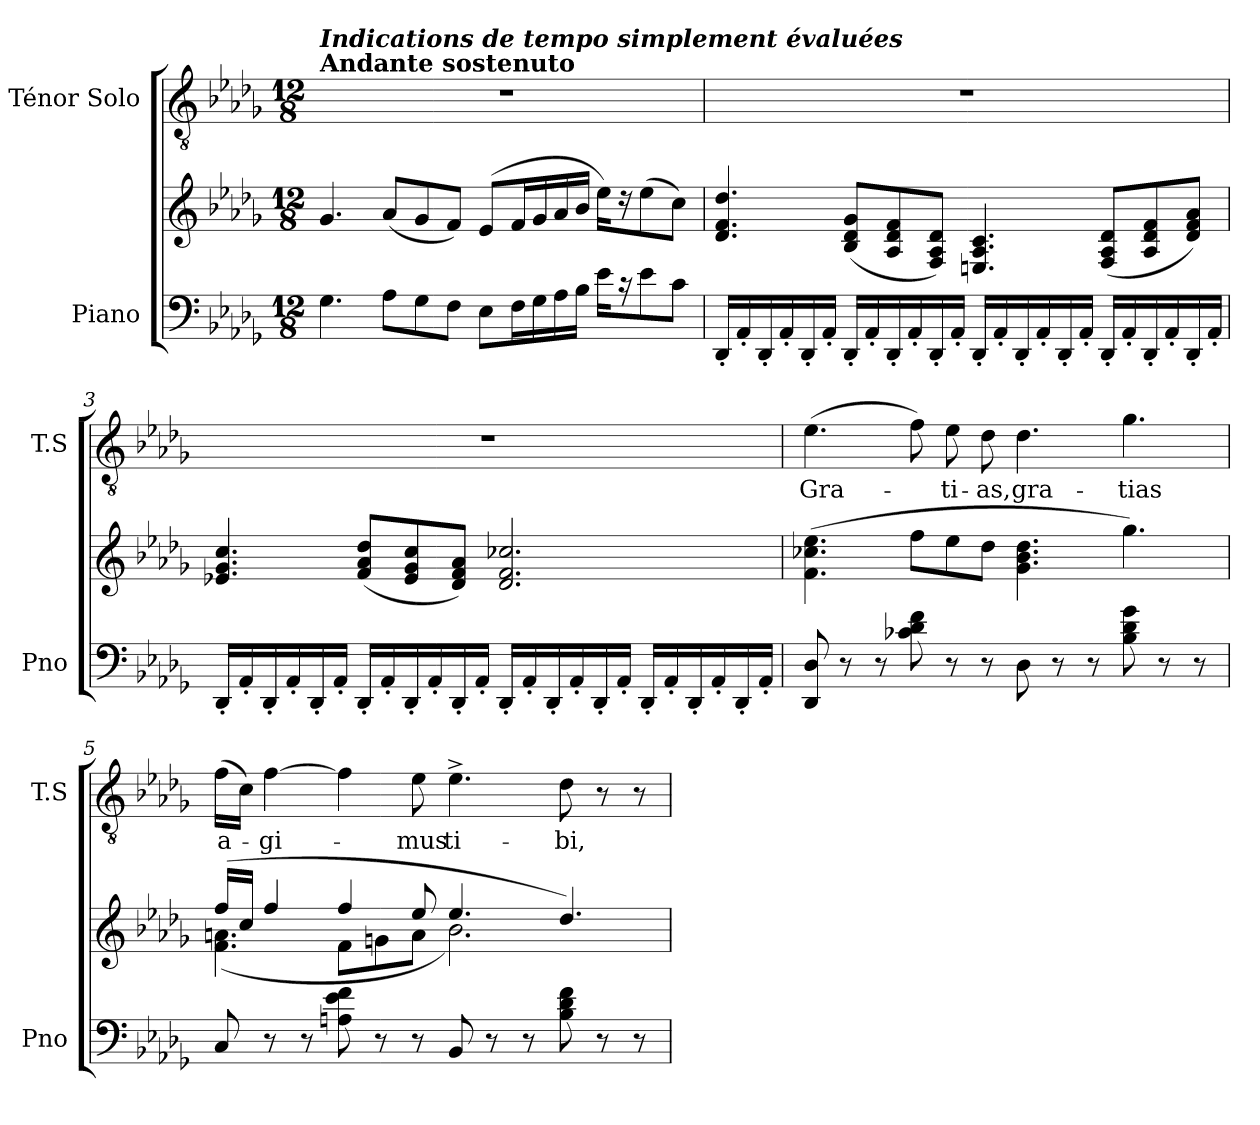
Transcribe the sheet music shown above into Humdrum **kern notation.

**kern	**kern	**kern	**text
*part2	*part2	*part1	*part1
*staff3	*staff2	*staff1	*staff1
*I"Piano	*	*I"Ténor Solo	*
*I'Pno	*	*I'T.S	*
*clefF4	*clefG2	*clefGv2	*
*k[b-e-a-d-g-]	*k[b-e-a-d-g-]	*k[b-e-a-d-g-]	*
*M12/8	*M12/8	*M12/8	*
=1	=1	=1	=1
!	!	!LO:TX:a:B:t=Andante sostenuto	!
!	!	!LO:TX:a:Bi:t=Indications de tempo simplement évaluées	!
4.G-\	4.g-/	1.r	.
8A-\L	(<8a-/L	.	.
8G-\	8g-/	.	.
8F\J	8f/J)	.	.
8E-\L	(>8e-/L	.	.
16F\L	16f/L	.	.
16G-\	16g-/	.	.
16A-\	16a-/	.	.
16B-\JJ	16b-/JJ	.	.
16e-\KL	16ee-\KL)	.	.
16r	16r	.	.
8e-\	(>8ee-\	.	.
8c\J	8cc\J)	.	.
=2	=2	=2	=2
16DD-'/LL	4.d-/ 4.f/ 4.dd-/	1.r	.
16AA-'/	.	.	.
16DD-'/	.	.	.
16AA-'/	.	.	.
16DD-'/	.	.	.
16AA-'/JJ	.	.	.
16DD-'/LL	(<8B-/ 8d-/ 8g-/L	.	.
16AA-'/	.	.	.
16DD-'/	8A-/ 8d-/ 8f/	.	.
16AA-'/	.	.	.
16DD-'/	8F/ 8A-/ 8d-/J)	.	.
16AA-'/JJ	.	.	.
16DD-'/LL	4.En/ 4.A-/ 4.c/	.	.
16AA-'/	.	.	.
16DD-'/	.	.	.
16AA-'/	.	.	.
16DD-'/	.	.	.
16AA-'/JJ	.	.	.
16DD-'/LL	(<8F/ 8A-/ 8d-/L	.	.
16AA-'/	.	.	.
16DD-'/	8A-/ 8d-/ 8f/	.	.
16AA-'/	.	.	.
16DD-'/	8d-/ 8f/ 8a-/J)	.	.
16AA-'/JJ	.	.	.
!!LO:LB:g=z
=3	=3	=3	=3
16DD-'/LL	4.e-X/ 4.g-/ 4.cc/	1.r	.
16AA-'/	.	.	.
16DD-'/	.	.	.
16AA-'/	.	.	.
16DD-'/	.	.	.
16AA-'/JJ	.	.	.
16DD-'/LL	(<8f/ 8a-/ 8dd-/L	.	.
16AA-'/	.	.	.
16DD-'/	8e-/ 8g-/ 8cc/	.	.
16AA-'/	.	.	.
16DD-'/	8d-/ 8f/ 8a-/J)	.	.
16AA-'/JJ	.	.	.
16DD-'/LL	2.d-/ 2.f/ 2.cc-X/	.	.
16AA-'/	.	.	.
16DD-'/	.	.	.
16AA-'/	.	.	.
16DD-'/	.	.	.
16AA-'/JJ	.	.	.
16DD-'/LL	.	.	.
16AA-'/	.	.	.
16DD-'/	.	.	.
16AA-'/	.	.	.
16DD-'/	.	.	.
16AA-'/JJ	.	.	.
=4	=4	=4	=4
!	!	!	!LO:LY:b
8DD-/ 8D-/	(>4.f\ 4.cc-X\ 4.ee-\	(>4.e-\	Gra-
8r	.	.	.
8r	.	.	.
8c-X\ 8d-\ 8f\	8ff\L	8f\)	.
!	!	!	!LO:LY:b
8r	8ee-\	8e-\	-ti-
!	!	!	!LO:LY:b
8r	8dd-\J	8d-\	-as,
!	!	!	!LO:LY:b
8D-\	4.g-\ 4.b-\ 4.dd-\	4.d-\	gra-
8r	.	.	.
8r	.	.	.
!	!	!	!LO:LY:b
8B-\ 8d-\ 8g-\	4.gg-\)	4.g-\	-tias
8r	.	.	.
8r	.	.	.
!!LO:LB:g=z
=5	=5	=5	=5
*	*^	*	*
!	!	!	!	!LO:LY:b
8C/	(>16ff/LL	(<4.f\ 4.an\	(>16f\LL	a-
.	16cc/JJ	.	16c\JJ)	.
!	!	!	!	!LO:LY:b
8r	4ff/	.	[4f\	-gi-
8r	.	.	.	.
8An\ 8e-\ 8f\	4ff/	8f\L	4f\]	.
8r	.	8gn\	.	.
!	!	!	!	!LO:LY:b
8r	8ee-/	8a\J	8e-\	-mus
!	!	!	!	!LO:LY:b
8BB-/	4.ee-/	2.b-\)	4.e-^\	ti-
8r	.	.	.	.
8r	.	.	.	.
!	!	!	!	!LO:LY:b
8B-\ 8d-\ 8f\	4.dd-/)	.	8d-\	-bi,
8r	.	.	8r	.
8r	.	.	8r	.
*	*v	*v	*	*
=	=	=	=
*-	*-	*-	*-
